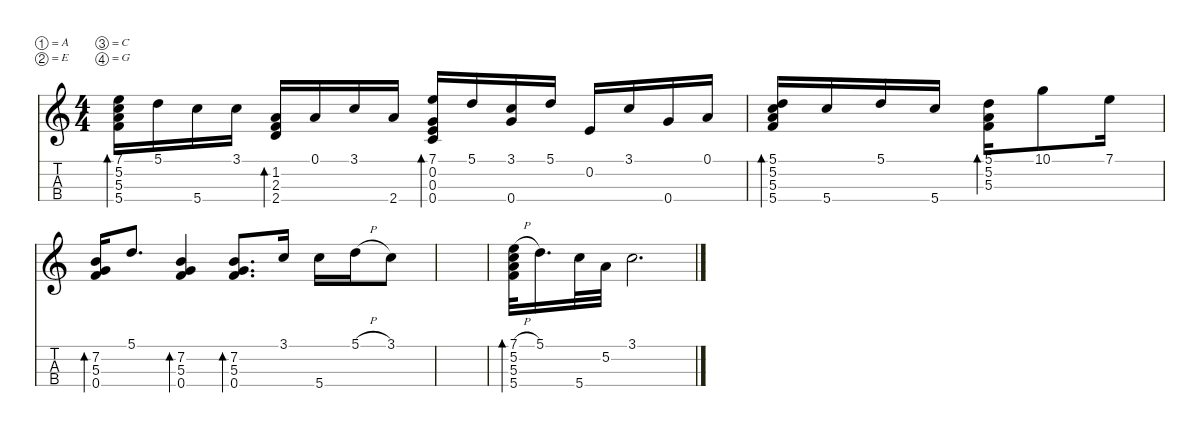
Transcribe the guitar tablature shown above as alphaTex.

\defaultSystemsLayout 4
\hideDynamics
\bracketExtendMode nobrackets
\otherSystemsTrackNameOrientation horizontal
\defaultBarNumberDisplay Hide
\track ("Ukulele" " ") {defaultSystemsLayout 4 instrument acousticguitarnylon}
\staff {score tabs}
\tuning (A4 E4 C4 G4)
\displaytranspose 0
\ts (4 4)
\tempo (70 hide)
\clef g2
\ks c
(7.1 5.3 5.2 5.4).16{bd 30 dy mf beam Down} 5.1.16{beam Down} 5.4.16{beam Down} 3.1.16{beam Down} (2.3 1.2 2.4).16{bd 30 beam Up} 0.1.16{beam Up} 3.1.16{beam Up} 2.4.16{beam Up} (7.1 0.3 0.2 0.4).16{bd 30 beam Up} 5.1.16{beam Up} (3.1 0.4).16{beam Up} 5.1.16{beam Up} 0.2.16{beam Up} 3.1.16{beam Up} 0.4.16{beam Up} 0.1.16{beam Up} |
(5.3 5.2 5.4 5.1).16{bd 30 beam Up} 5.4.16{beam Up} 5.1.16{beam Up} 5.4.16{beam Up} (5.3 5.2 5.1).16{bd 30 beam Down} 10.1.8{beam Down} 7.1.16{beam Down} |
(5.3 7.2 0.4).16{bd 30 beam Up} 5.1.8{d beam Up} (5.3 7.2 0.4).4{bd 30 beam Up} (5.3 7.2 0.4).8{d bd 30 beam Up} 3.1.16{beam Up} 5.4.16{beam Down} 5.1{h}.16{beam Down} 3.1.8{beam Down} |
|
(7.1{h} 5.3 5.2 5.4).32{bd 30 beam Down} 5.1.16{d beam Down} 5.4.32{beam Down} 5.2.32{beam Down} 3.1.2{d beam Down}
